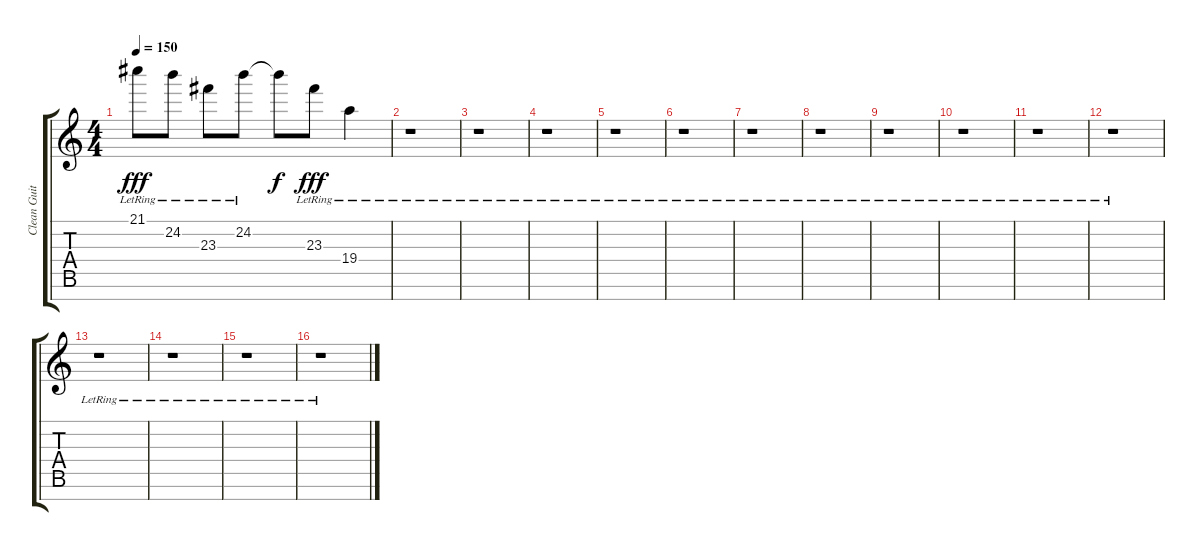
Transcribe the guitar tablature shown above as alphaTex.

\track ("Clean Guitar 1" "Clean Guit") {instrument electricguitarclean}
\staff {score tabs}
\tuning (E4 B3 G3 D3 A2 E2 B1) {hide}
\ts (4 4)
\tempo 150
\clef g2
\ks c
21.1{lr}.8{dy fff} 24.2{lr}.8 23.3{lr}.8 24.2{lr}.8 24.2{t}.8{dy f} 23.3{lr}.8{dy fff} 19.4{lr}.4 |
r.1 |
r.1 |
r.1 |
r.1 |
r.1 |
r.1 |
r.1 |
r.1 |
r.1 |
r.1 |
r.1 |
r.1 |
r.1 |
r.1 |
r.1
